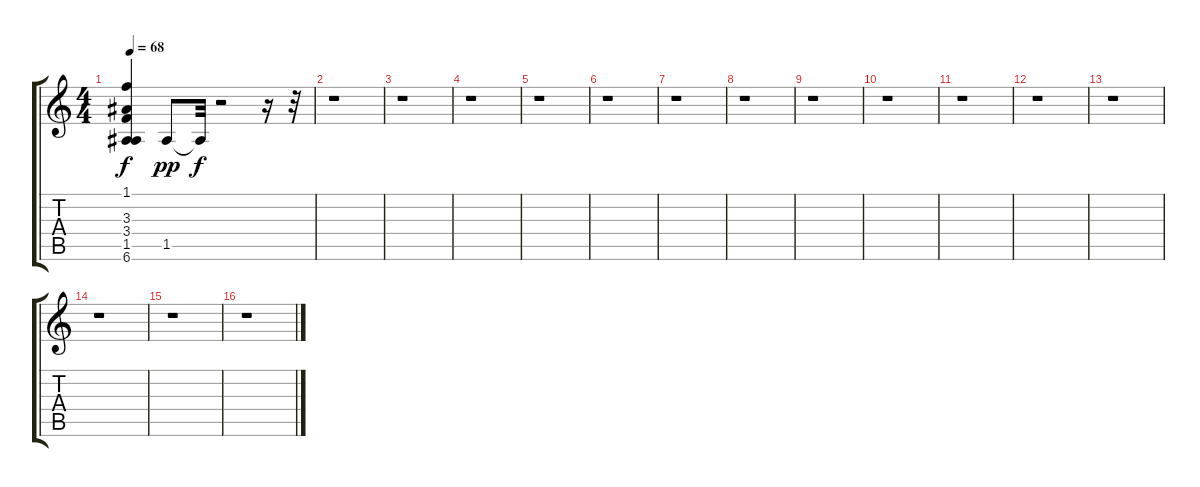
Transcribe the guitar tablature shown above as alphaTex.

\track "" {instrument acousticguitarnylon}
\staff {score tabs}
\tuning (E4 B3 G3 D3 A2 E2) {hide}
\ts (4 4)
\tempo 68
\clef g2
\ks c
(1.1 3.3 3.4 1.5 6.6).4{dy f instrument acousticguitarnylon} 1.5.8{dy pp} 1.5{t}.32{dy f} r.2 r.16 r.32 |
r.1 |
r.1 |
r.1 |
r.1 |
r.1 |
r.1 |
r.1 |
r.1 |
r.1 |
r.1 |
r.1 |
r.1 |
r.1 |
r.1 |
r.1
